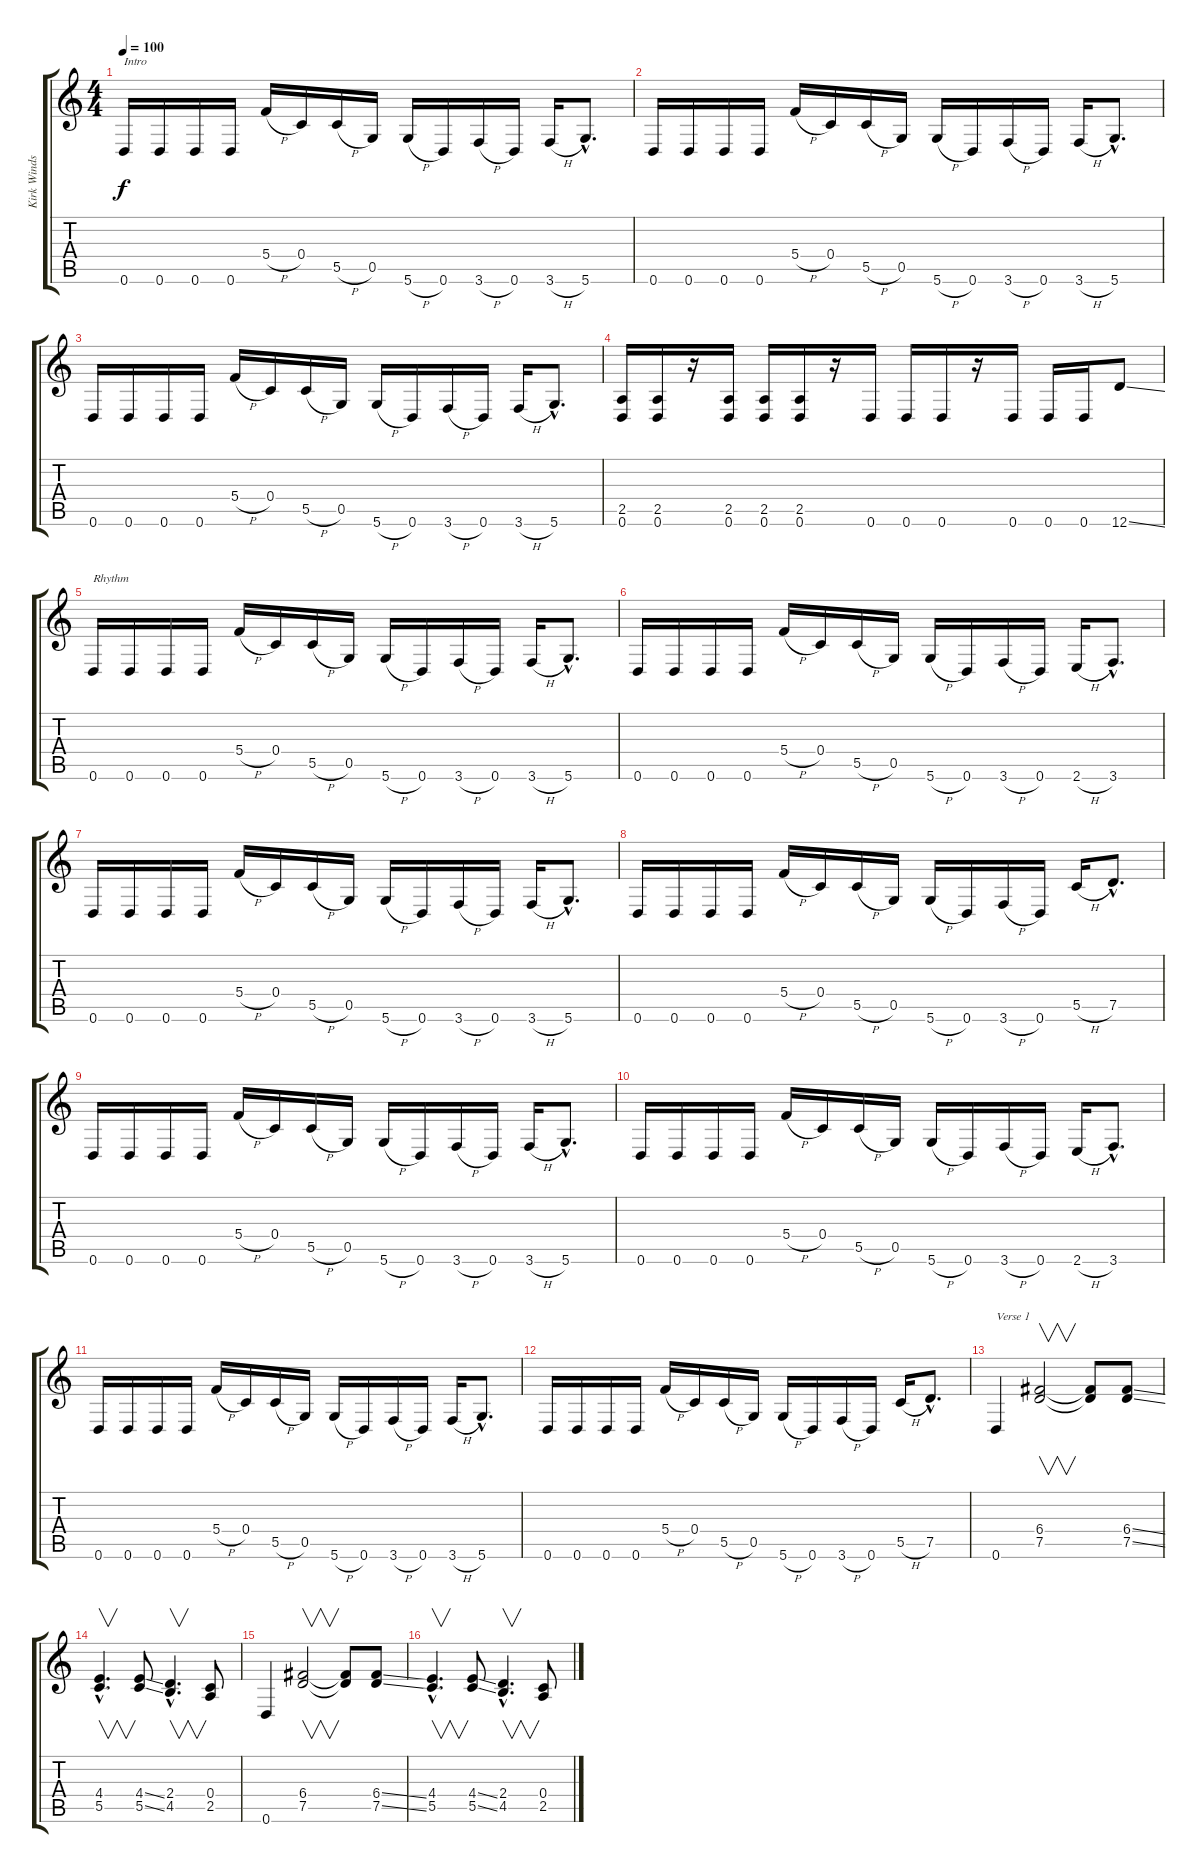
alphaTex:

\track ("Kirk Windstein" "Kirk Winds") {instrument overdrivenguitar}
\staff {score tabs}
\tuning (D4 A3 F3 C3 G2 D2) {hide}
\ts (4 4)
\tempo 100
\clef g2
\ks c
0.6.16{txt "Intro" dy f instrument overdrivenguitar} 0.6.16 0.6.16 0.6.16 5.4{h}.16 0.4.16 5.5{h}.16 0.5.16 5.6{h}.16 0.6.16 3.6{h}.16 0.6.16 3.6{h}.16 5.6{hac}.8{d} |
0.6.16 0.6.16 0.6.16 0.6.16 5.4{h}.16 0.4.16 5.5{h}.16 0.5.16 5.6{h}.16 0.6.16 3.6{h}.16 0.6.16 3.6{h}.16 5.6{hac}.8{d} |
0.6.16 0.6.16 0.6.16 0.6.16 5.4{h}.16 0.4.16 5.5{h}.16 0.5.16 5.6{h}.16 0.6.16 3.6{h}.16 0.6.16 3.6{h}.16 5.6{hac}.8{d} |
(2.5 0.6).16 (2.5 0.6).16 r.16 (2.5 0.6).16 (2.5 0.6).16 (2.5 0.6).16 r.16 0.6.16 0.6.16 0.6.16 r.16 0.6.16 0.6.16 0.6.16 12.6{ss}.8 |
0.6.16{txt "Rhythm"} 0.6.16 0.6.16 0.6.16 5.4{h}.16 0.4.16 5.5{h}.16 0.5.16 5.6{h}.16 0.6.16 3.6{h}.16 0.6.16 3.6{h}.16 5.6{hac}.8{d} |
0.6.16 0.6.16 0.6.16 0.6.16 5.4{h}.16 0.4.16 5.5{h}.16 0.5.16 5.6{h}.16 0.6.16 3.6{h}.16 0.6.16 2.6{h}.16 3.6{hac}.8{d} |
0.6.16 0.6.16 0.6.16 0.6.16 5.4{h}.16 0.4.16 5.5{h}.16 0.5.16 5.6{h}.16 0.6.16 3.6{h}.16 0.6.16 3.6{h}.16 5.6{hac}.8{d} |
0.6.16 0.6.16 0.6.16 0.6.16 5.4{h}.16 0.4.16 5.5{h}.16 0.5.16 5.6{h}.16 0.6.16 3.6{h}.16 0.6.16 5.5{h}.16 7.5{hac}.8{d} |
0.6.16 0.6.16 0.6.16 0.6.16 5.4{h}.16 0.4.16 5.5{h}.16 0.5.16 5.6{h}.16 0.6.16 3.6{h}.16 0.6.16 3.6{h}.16 5.6{hac}.8{d} |
0.6.16 0.6.16 0.6.16 0.6.16 5.4{h}.16 0.4.16 5.5{h}.16 0.5.16 5.6{h}.16 0.6.16 3.6{h}.16 0.6.16 2.6{h}.16 3.6{hac}.8{d} |
0.6.16 0.6.16 0.6.16 0.6.16 5.4{h}.16 0.4.16 5.5{h}.16 0.5.16 5.6{h}.16 0.6.16 3.6{h}.16 0.6.16 3.6{h}.16 5.6{hac}.8{d} |
0.6.16 0.6.16 0.6.16 0.6.16 5.4{h}.16 0.4.16 5.5{h}.16 0.5.16 5.6{h}.16 0.6.16 3.6{h}.16 0.6.16 5.5{h}.16 7.5{hac}.8{d} |
0.6.4{txt "Verse 1"} (6.4 7.5).2{v} (6.4{t} 7.5{t}).8 (6.4{ss} 7.5{ss}).8 |
(4.4{hac} 5.5{hac}).4{v d} (4.4{ss} 5.5{ss}).8 (2.4{hac} 4.5{hac}).4{v d} (0.4 2.5).8 |
0.6.4 (6.4 7.5).2{v} (6.4{t} 7.5{t}).8 (6.4{ss} 7.5{ss}).8 |
(4.4{hac} 5.5{hac}).4{v d} (4.4{ss} 5.5{ss}).8 (2.4{hac} 4.5{hac}).4{v d} (0.4 2.5).8
